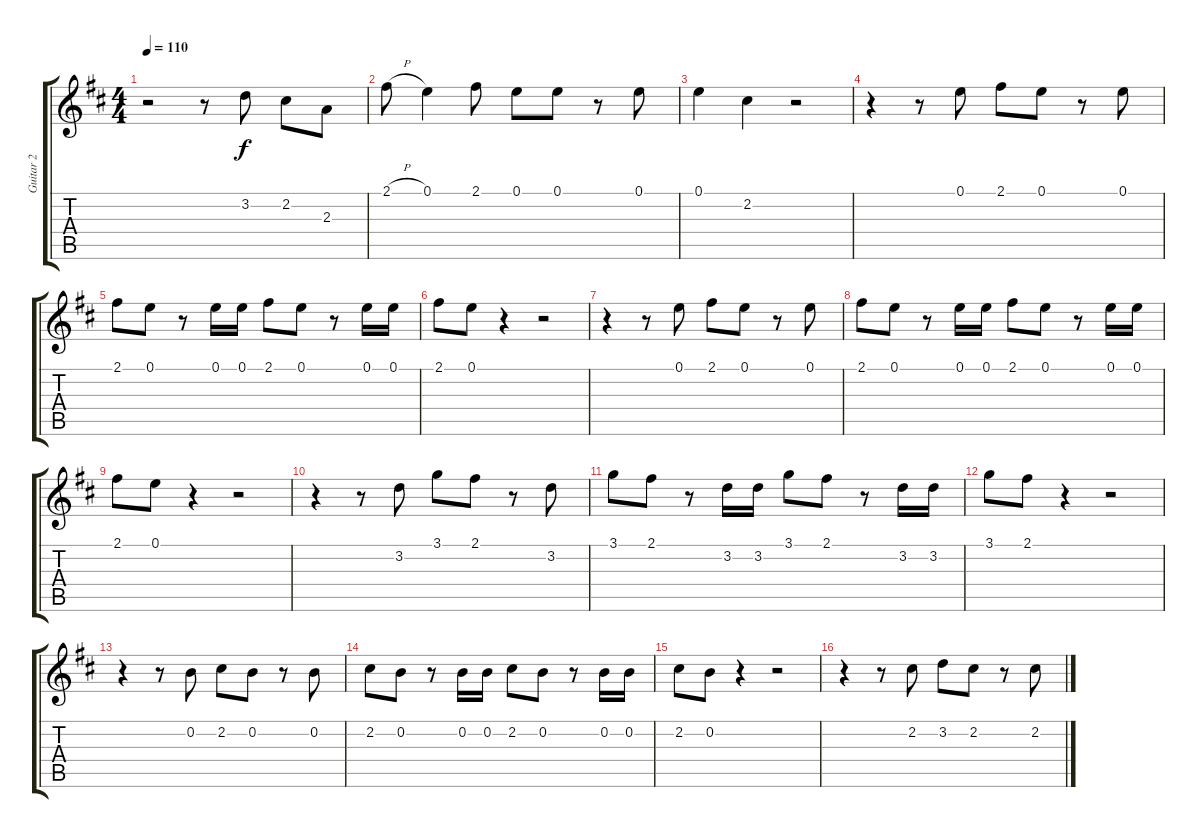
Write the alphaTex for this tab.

\track ("Guitar 2" "Guitar 2") {instrument electricguitarjazz}
\staff {score tabs}
\tuning (E4 B3 G3 D3 A2 E2) {hide}
\ts (4 4)
\tempo 110
\clef g2
\ks d
r.2{dy f} r.8 3.2.8 2.2.8 2.3.8 |
2.1{h}.8 0.1.4 2.1.8 0.1.8 0.1.8 r.8 0.1.8 |
0.1.4 2.2.4 r.2 |
r.4 r.8 0.1.8 2.1.8 0.1.8 r.8 0.1.8 |
2.1.8 0.1.8 r.8 0.1.16 0.1.16 2.1.8 0.1.8 r.8 0.1.16 0.1.16 |
2.1.8 0.1.8 r.4 r.2 |
r.4 r.8 0.1.8 2.1.8 0.1.8 r.8 0.1.8 |
2.1.8 0.1.8 r.8 0.1.16 0.1.16 2.1.8 0.1.8 r.8 0.1.16 0.1.16 |
2.1.8 0.1.8 r.4 r.2 |
r.4 r.8 3.2.8 3.1.8 2.1.8 r.8 3.2.8 |
3.1.8 2.1.8 r.8 3.2.16 3.2.16 3.1.8 2.1.8 r.8 3.2.16 3.2.16 |
3.1.8 2.1.8 r.4 r.2 |
r.4 r.8 0.2.8 2.2.8 0.2.8 r.8 0.2.8 |
2.2.8 0.2.8 r.8 0.2.16 0.2.16 2.2.8 0.2.8 r.8 0.2.16 0.2.16 |
2.2.8 0.2.8 r.4 r.2 |
r.4 r.8 2.2.8 3.2.8 2.2.8 r.8 2.2.8
